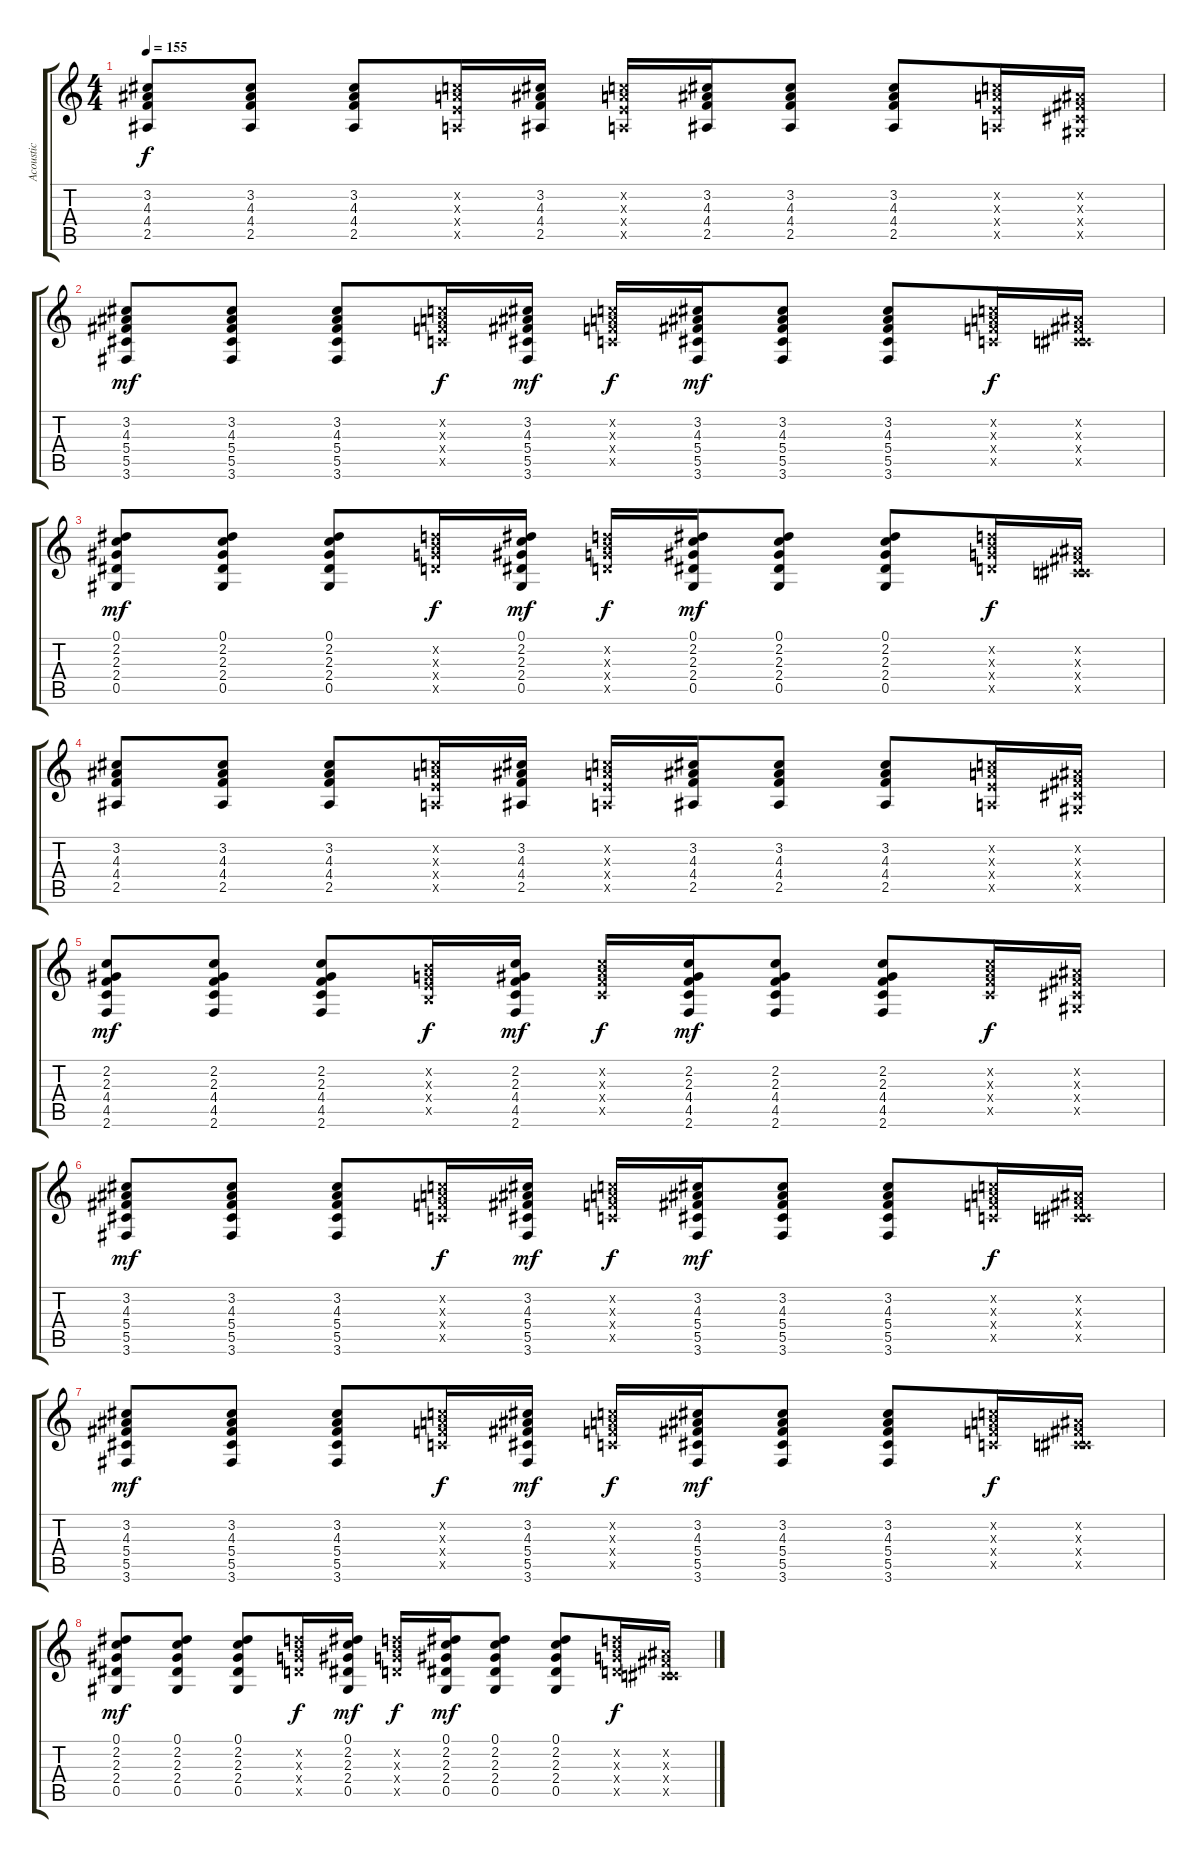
\track ("Acoustic" "Acoustic") {instrument acousticguitarsteel}
\staff {score tabs}
\tuning (Eb4 Bb3 Gb3 Db3 Ab2 Eb2) {hide}
\ts (4 4)
\tempo 155
\clef g2
\ks c
(3.2 4.3 4.4 2.5).8{dy f} (3.2 4.3 4.4 2.5).8 (3.2 4.3 4.4 2.5).8 (2.2{x} 3.3{x} 3.4{x} 1.5{x}).16 (3.2 4.3 4.4 2.5).16 (2.2{x} 3.3{x} 3.4{x} 1.5{x}).16 (3.2 4.3 4.4 2.5).16 (3.2 4.3 4.4 2.5).8 (3.2 4.3 4.4 2.5).8 (2.2{x} 3.3{x} 3.4{x} 1.5{x}).16 (0.2{x} 0.3{x} 0.4{x} 0.5{x}).16 |
(3.2 4.3 5.4 5.5 3.6).8{dy mf} (3.2 4.3 5.4 5.5 3.6).8 (3.2 4.3 5.4 5.5 3.6).8 (2.2{x} 3.3{x} 4.4{x} 4.5{x}).16{dy f} (3.2 4.3 5.4 5.5 3.6).16{dy mf} (2.2{x} 3.3{x} 4.4{x} 4.5{x}).16{dy f} (3.2 4.3 5.4 5.5 3.6).16{dy mf} (3.2 4.3 5.4 5.5 3.6).8 (3.2 4.3 5.4 5.5 3.6).8 (2.2{x} 3.3{x} 4.4{x} 4.5{x}).16{dy f} (0.2{x} 0.3{x} 0.4{x} 4.5{x}).16 |
(0.1 2.2 2.3 2.4 0.5).8{dy mf} (0.1 2.2 2.3 2.4 0.5).8 (0.1 2.2 2.3 2.4 0.5).8 (4.2{x} 5.3{x} 6.4{x} 6.5{x}).16{dy f} (0.1 2.2 2.3 2.4 0.5).16{dy mf} (4.2{x} 5.3{x} 6.4{x} 6.5{x}).16{dy f} (0.1 2.2 2.3 2.4 0.5).16{dy mf} (0.1 2.2 2.3 2.4 0.5).8 (0.1 2.2 2.3 2.4 0.5).8 (4.2{x} 5.3{x} 6.4{x} 6.5{x}).16{dy f} (0.2{x} 0.3{x} 0.4{x} 4.5{x}).16 |
(3.2 4.3 4.4 2.5).8 (3.2 4.3 4.4 2.5).8 (3.2 4.3 4.4 2.5).8 (2.2{x} 3.3{x} 3.4{x} 1.5{x}).16 (3.2 4.3 4.4 2.5).16 (2.2{x} 3.3{x} 3.4{x} 1.5{x}).16 (3.2 4.3 4.4 2.5).16 (3.2 4.3 4.4 2.5).8 (3.2 4.3 4.4 2.5).8 (2.2{x} 3.3{x} 3.4{x} 1.5{x}).16 (0.2{x} 0.3{x} 0.4{x} 0.5{x}).16 |
(2.2 2.3 4.4 4.5 2.6).8{dy mf} (2.2 2.3 4.4 4.5 2.6).8 (2.2 2.3 4.4 4.5 2.6).8 (1.2{x} 1.3{x} 3.4{x} 3.5{x}).16{dy f} (2.2 2.3 4.4 4.5 2.6).16{dy mf} (2.2{x} 3.3{x} 4.4{x} 4.5{x}).16{dy f} (2.2 2.3 4.4 4.5 2.6).16{dy mf} (2.2 2.3 4.4 4.5 2.6).8 (2.2 2.3 4.4 4.5 2.6).8 (2.2{x} 3.3{x} 4.4{x} 4.5{x}).16{dy f} (0.2{x} 0.3{x} 0.4{x} 0.5{x}).16 |
(3.2 4.3 5.4 5.5 3.6).8{dy mf} (3.2 4.3 5.4 5.5 3.6).8 (3.2 4.3 5.4 5.5 3.6).8 (2.2{x} 3.3{x} 4.4{x} 4.5{x}).16{dy f} (3.2 4.3 5.4 5.5 3.6).16{dy mf} (2.2{x} 3.3{x} 4.4{x} 4.5{x}).16{dy f} (3.2 4.3 5.4 5.5 3.6).16{dy mf} (3.2 4.3 5.4 5.5 3.6).8 (3.2 4.3 5.4 5.5 3.6).8 (2.2{x} 3.3{x} 4.4{x} 4.5{x}).16{dy f} (0.2{x} 0.3{x} 0.4{x} 4.5{x}).16 |
(3.2 4.3 5.4 5.5 3.6).8{dy mf} (3.2 4.3 5.4 5.5 3.6).8 (3.2 4.3 5.4 5.5 3.6).8 (2.2{x} 3.3{x} 4.4{x} 4.5{x}).16{dy f} (3.2 4.3 5.4 5.5 3.6).16{dy mf} (2.2{x} 3.3{x} 4.4{x} 4.5{x}).16{dy f} (3.2 4.3 5.4 5.5 3.6).16{dy mf} (3.2 4.3 5.4 5.5 3.6).8 (3.2 4.3 5.4 5.5 3.6).8 (2.2{x} 3.3{x} 4.4{x} 4.5{x}).16{dy f} (0.2{x} 0.3{x} 0.4{x} 4.5{x}).16 |
(0.1 2.2 2.3 2.4 0.5).8{dy mf} (0.1 2.2 2.3 2.4 0.5).8 (0.1 2.2 2.3 2.4 0.5).8 (4.2{x} 5.3{x} 6.4{x} 6.5{x}).16{dy f} (0.1 2.2 2.3 2.4 0.5).16{dy mf} (4.2{x} 5.3{x} 6.4{x} 6.5{x}).16{dy f} (0.1 2.2 2.3 2.4 0.5).16{dy mf} (0.1 2.2 2.3 2.4 0.5).8 (0.1 2.2 2.3 2.4 0.5).8 (4.2{x} 5.3{x} 6.4{x} 6.5{x}).16{dy f} (0.2{x} 0.3{x} 0.4{x} 4.5{x}).16
